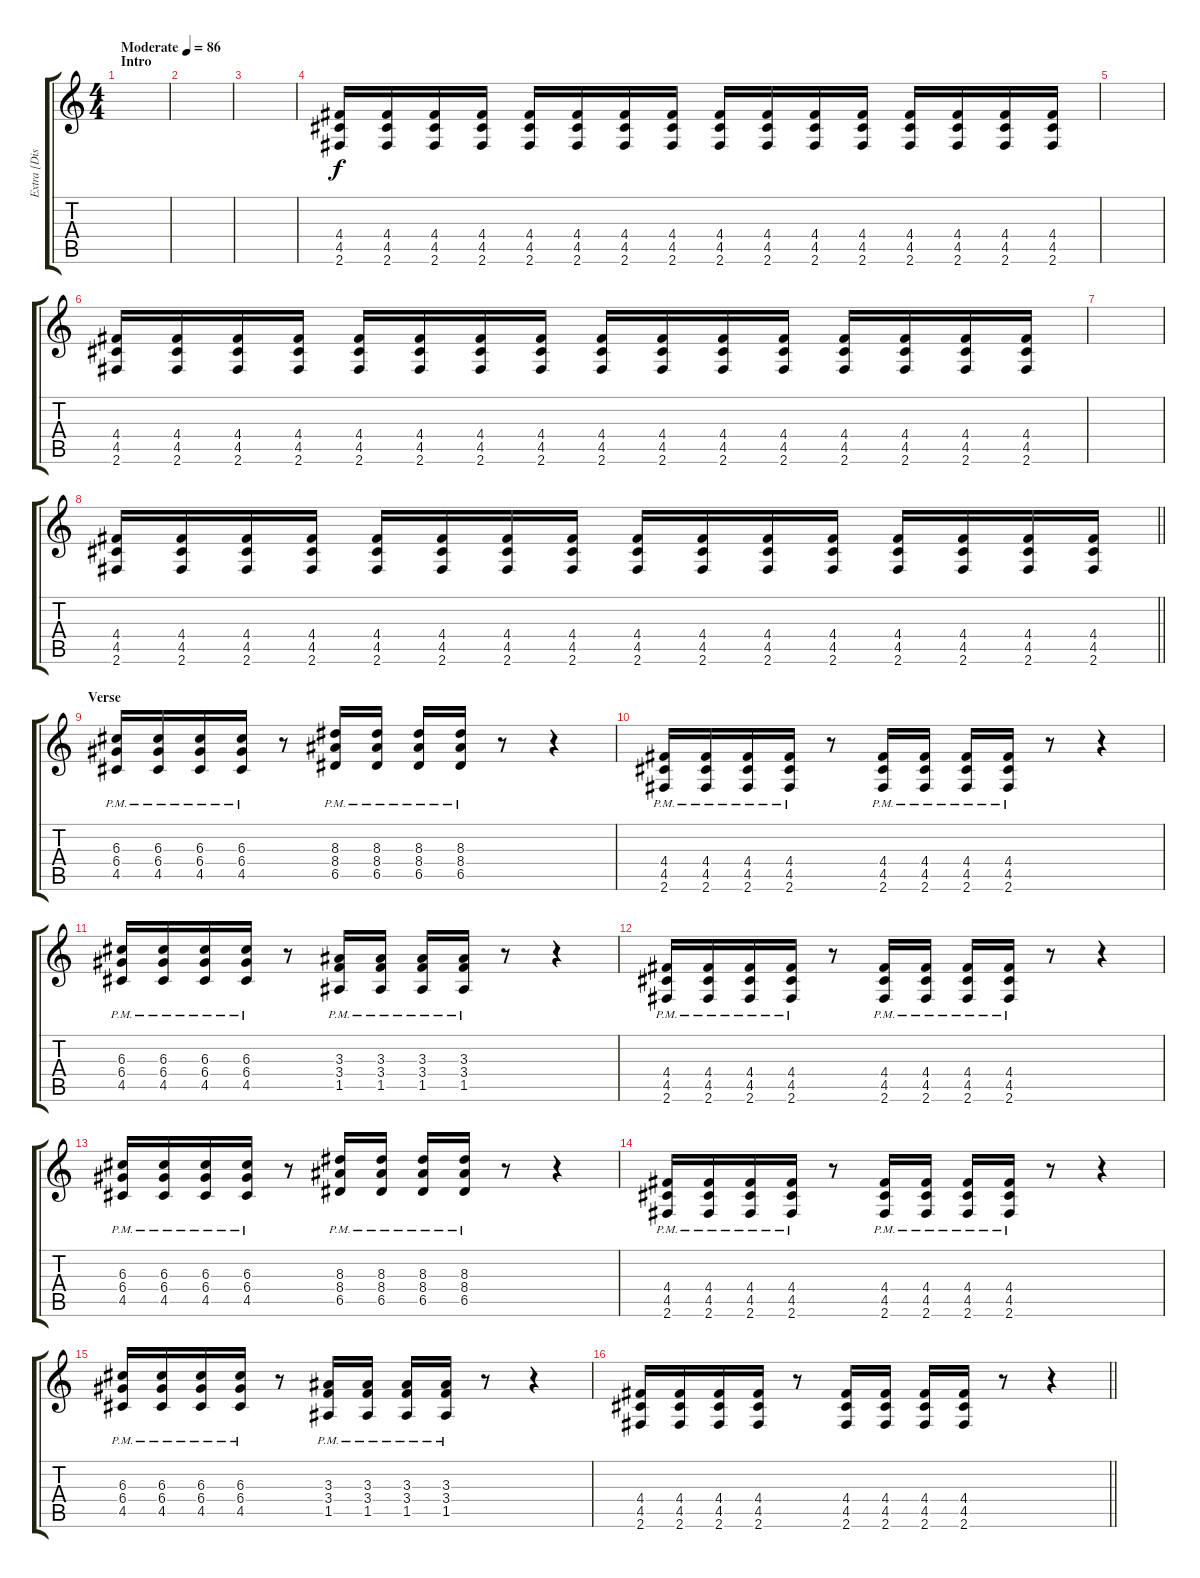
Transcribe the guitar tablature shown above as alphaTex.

\track ("Extra [Distortion]" "Extra [Dis") {instrument electricguitarjazz}
\staff {score tabs}
\tuning (E4 B3 G3 D3 A2 E2) {hide}
\ts (4 4)
\section ("" "Intro")
\tempo (86 "Moderate")
\clef g2
\ks c
|
|
|
(4.4 4.5 2.6).16 (4.4 4.5 2.6).16 (4.4 4.5 2.6).16 (4.4 4.5 2.6).16 (4.4 4.5 2.6).16 (4.4 4.5 2.6).16 (4.4 4.5 2.6).16 (4.4 4.5 2.6).16 (4.4 4.5 2.6).16 (4.4 4.5 2.6).16 (4.4 4.5 2.6).16 (4.4 4.5 2.6).16 (4.4 4.5 2.6).16 (4.4 4.5 2.6).16 (4.4 4.5 2.6).16 (4.4 4.5 2.6).16 |
|
(4.4 4.5 2.6).16 (4.4 4.5 2.6).16 (4.4 4.5 2.6).16 (4.4 4.5 2.6).16 (4.4 4.5 2.6).16 (4.4 4.5 2.6).16 (4.4 4.5 2.6).16 (4.4 4.5 2.6).16 (4.4 4.5 2.6).16 (4.4 4.5 2.6).16 (4.4 4.5 2.6).16 (4.4 4.5 2.6).16 (4.4 4.5 2.6).16 (4.4 4.5 2.6).16 (4.4 4.5 2.6).16 (4.4 4.5 2.6).16 |
|
\barLineRight lightlight
(4.4 4.5 2.6).16 (4.4 4.5 2.6).16 (4.4 4.5 2.6).16 (4.4 4.5 2.6).16 (4.4 4.5 2.6).16 (4.4 4.5 2.6).16 (4.4 4.5 2.6).16 (4.4 4.5 2.6).16 (4.4 4.5 2.6).16 (4.4 4.5 2.6).16 (4.4 4.5 2.6).16 (4.4 4.5 2.6).16 (4.4 4.5 2.6).16 (4.4 4.5 2.6).16 (4.4 4.5 2.6).16 (4.4 4.5 2.6).16 |
\section ("" "Verse")
(6.3{pm} 6.4{pm} 4.5{pm}).16 (6.3{pm} 6.4{pm} 4.5{pm}).16 (6.3{pm} 6.4{pm} 4.5{pm}).16 (6.3{pm} 6.4{pm} 4.5{pm}).16 r.8 (8.3{pm} 8.4{pm} 6.5{pm}).16 (8.3{pm} 8.4{pm} 6.5{pm}).16 (8.3{pm} 8.4{pm} 6.5{pm}).16 (8.3{pm} 8.4{pm} 6.5{pm}).16 r.8 r.4 |
(4.4{pm} 4.5{pm} 2.6{pm}).16 (4.4{pm} 4.5{pm} 2.6{pm}).16 (4.4{pm} 4.5{pm} 2.6{pm}).16 (4.4{pm} 4.5{pm} 2.6{pm}).16 r.8 (4.4{pm} 4.5{pm} 2.6{pm}).16 (4.4{pm} 4.5{pm} 2.6{pm}).16 (4.4{pm} 4.5{pm} 2.6{pm}).16 (4.4{pm} 4.5{pm} 2.6{pm}).16 r.8 r.4 |
(6.3{pm} 6.4{pm} 4.5{pm}).16 (6.3{pm} 6.4{pm} 4.5{pm}).16 (6.3{pm} 6.4{pm} 4.5{pm}).16 (6.3{pm} 6.4{pm} 4.5{pm}).16 r.8 (3.3{pm} 3.4{pm} 1.5{pm}).16 (3.3{pm} 3.4{pm} 1.5{pm}).16 (3.3{pm} 3.4{pm} 1.5{pm}).16 (3.3{pm} 3.4{pm} 1.5{pm}).16 r.8 r.4 |
(4.4{pm} 4.5{pm} 2.6{pm}).16 (4.4{pm} 4.5{pm} 2.6{pm}).16 (4.4{pm} 4.5{pm} 2.6{pm}).16 (4.4{pm} 4.5{pm} 2.6{pm}).16 r.8 (4.4{pm} 4.5{pm} 2.6{pm}).16 (4.4{pm} 4.5{pm} 2.6{pm}).16 (4.4{pm} 4.5{pm} 2.6{pm}).16 (4.4{pm} 4.5{pm} 2.6{pm}).16 r.8 r.4 |
(6.3{pm} 6.4{pm} 4.5{pm}).16 (6.3{pm} 6.4{pm} 4.5{pm}).16 (6.3{pm} 6.4{pm} 4.5{pm}).16 (6.3{pm} 6.4{pm} 4.5{pm}).16 r.8 (8.3{pm} 8.4{pm} 6.5{pm}).16 (8.3{pm} 8.4{pm} 6.5{pm}).16 (8.3{pm} 8.4{pm} 6.5{pm}).16 (8.3{pm} 8.4{pm} 6.5{pm}).16 r.8 r.4 |
(4.4{pm} 4.5{pm} 2.6{pm}).16 (4.4{pm} 4.5{pm} 2.6{pm}).16 (4.4{pm} 4.5{pm} 2.6{pm}).16 (4.4{pm} 4.5{pm} 2.6{pm}).16 r.8 (4.4{pm} 4.5{pm} 2.6{pm}).16 (4.4{pm} 4.5{pm} 2.6{pm}).16 (4.4{pm} 4.5{pm} 2.6{pm}).16 (4.4{pm} 4.5{pm} 2.6{pm}).16 r.8 r.4 |
(6.3{pm} 6.4{pm} 4.5{pm}).16 (6.3{pm} 6.4{pm} 4.5{pm}).16 (6.3{pm} 6.4{pm} 4.5{pm}).16 (6.3{pm} 6.4{pm} 4.5{pm}).16 r.8 (3.3{pm} 3.4{pm} 1.5{pm}).16 (3.3{pm} 3.4{pm} 1.5{pm}).16 (3.3{pm} 3.4{pm} 1.5{pm}).16 (3.3{pm} 3.4{pm} 1.5{pm}).16 r.8 r.4 |
\barLineRight lightlight
(4.4 4.5 2.6).16 (4.4 4.5 2.6).16 (4.4 4.5 2.6).16 (4.4 4.5 2.6).16 r.8 (4.4 4.5 2.6).16 (4.4 4.5 2.6).16 (4.4 4.5 2.6).16 (4.4 4.5 2.6).16 r.8 r.4
